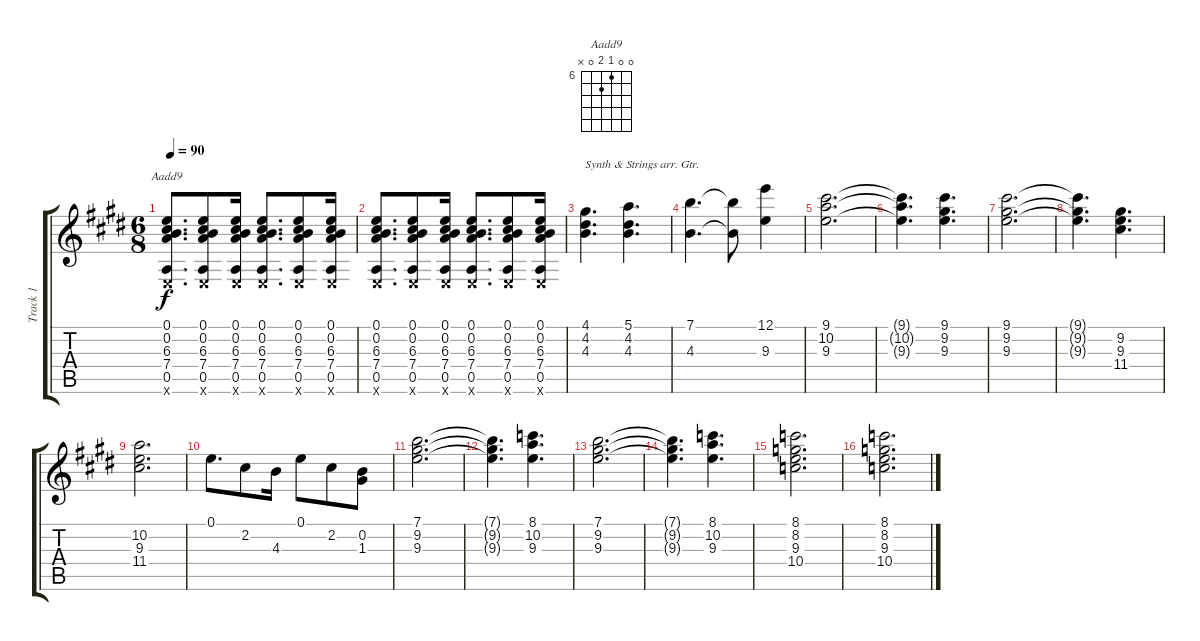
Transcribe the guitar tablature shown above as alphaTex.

\track ("Track 1" "Track 1") {instrument acousticguitarsteel}
\staff {score tabs}
\tuning (E4 B3 G3 D3 A2 E2) {hide}
\chord ("Aadd9" 0 0 6 7 0 x) {firstfret 6}
\ts (6 8)
\tempo 90
\clef g2
\ks e
(0.1 0.2 6.3 7.4 0.5 0.6{x}).8{d ch "Aadd9" dy f} (0.1 0.2 6.3 7.4 0.5 0.6{x}).8 (0.1 0.2 6.3 7.4 0.5 0.6{x}).16 (0.1 0.2 6.3 7.4 0.5 0.6{x}).8{d} (0.1 0.2 6.3 7.4 0.5 0.6{x}).8 (0.1 0.2 6.3 7.4 0.5 0.6{x}).16 |
(0.1 0.2 6.3 7.4 0.5 0.6{x}).8{d} (0.1 0.2 6.3 7.4 0.5 0.6{x}).8 (0.1 0.2 6.3 7.4 0.5 0.6{x}).16 (0.1 0.2 6.3 7.4 0.5 0.6{x}).8{d} (0.1 0.2 6.3 7.4 0.5 0.6{x}).8 (0.1 0.2 6.3 7.4 0.5 0.6{x}).16 |
(4.1 4.2 4.3).4{d txt "Synth & Strings arr. Gtr." instrument synthstrings1} (5.1 4.2 4.3).4{d} |
(7.1 4.3).4{d} (7.1{t} 4.3{t}).8 (12.1 9.3).4 |
(9.1 10.2 9.3).2{d} |
(9.1{t} 10.2{t} 9.3{t}).4{d} (9.1 9.2 9.3).4{d} |
(9.1 9.2 9.3).2{d} |
(9.1{t} 9.2{t} 9.3{t}).4{d} (9.2 9.3 11.4).4{d} |
(10.2 9.3 11.4).2{d} |
0.1.8{d} 2.2.8 4.3.16 0.1.8 2.2.8 (0.2 1.3).8 |
(7.1 9.2 9.3).2{d} |
(7.1{t} 9.2{t} 9.3{t}).4{d} (8.1 10.2 9.3).4{d} |
(7.1 9.2 9.3).2{d} |
(7.1{t} 9.2{t} 9.3{t}).4{d} (8.1 10.2 9.3).4{d} |
(8.1 8.2 9.3 10.4).2{d} |
(8.1 8.2 9.3 10.4).2{d}
